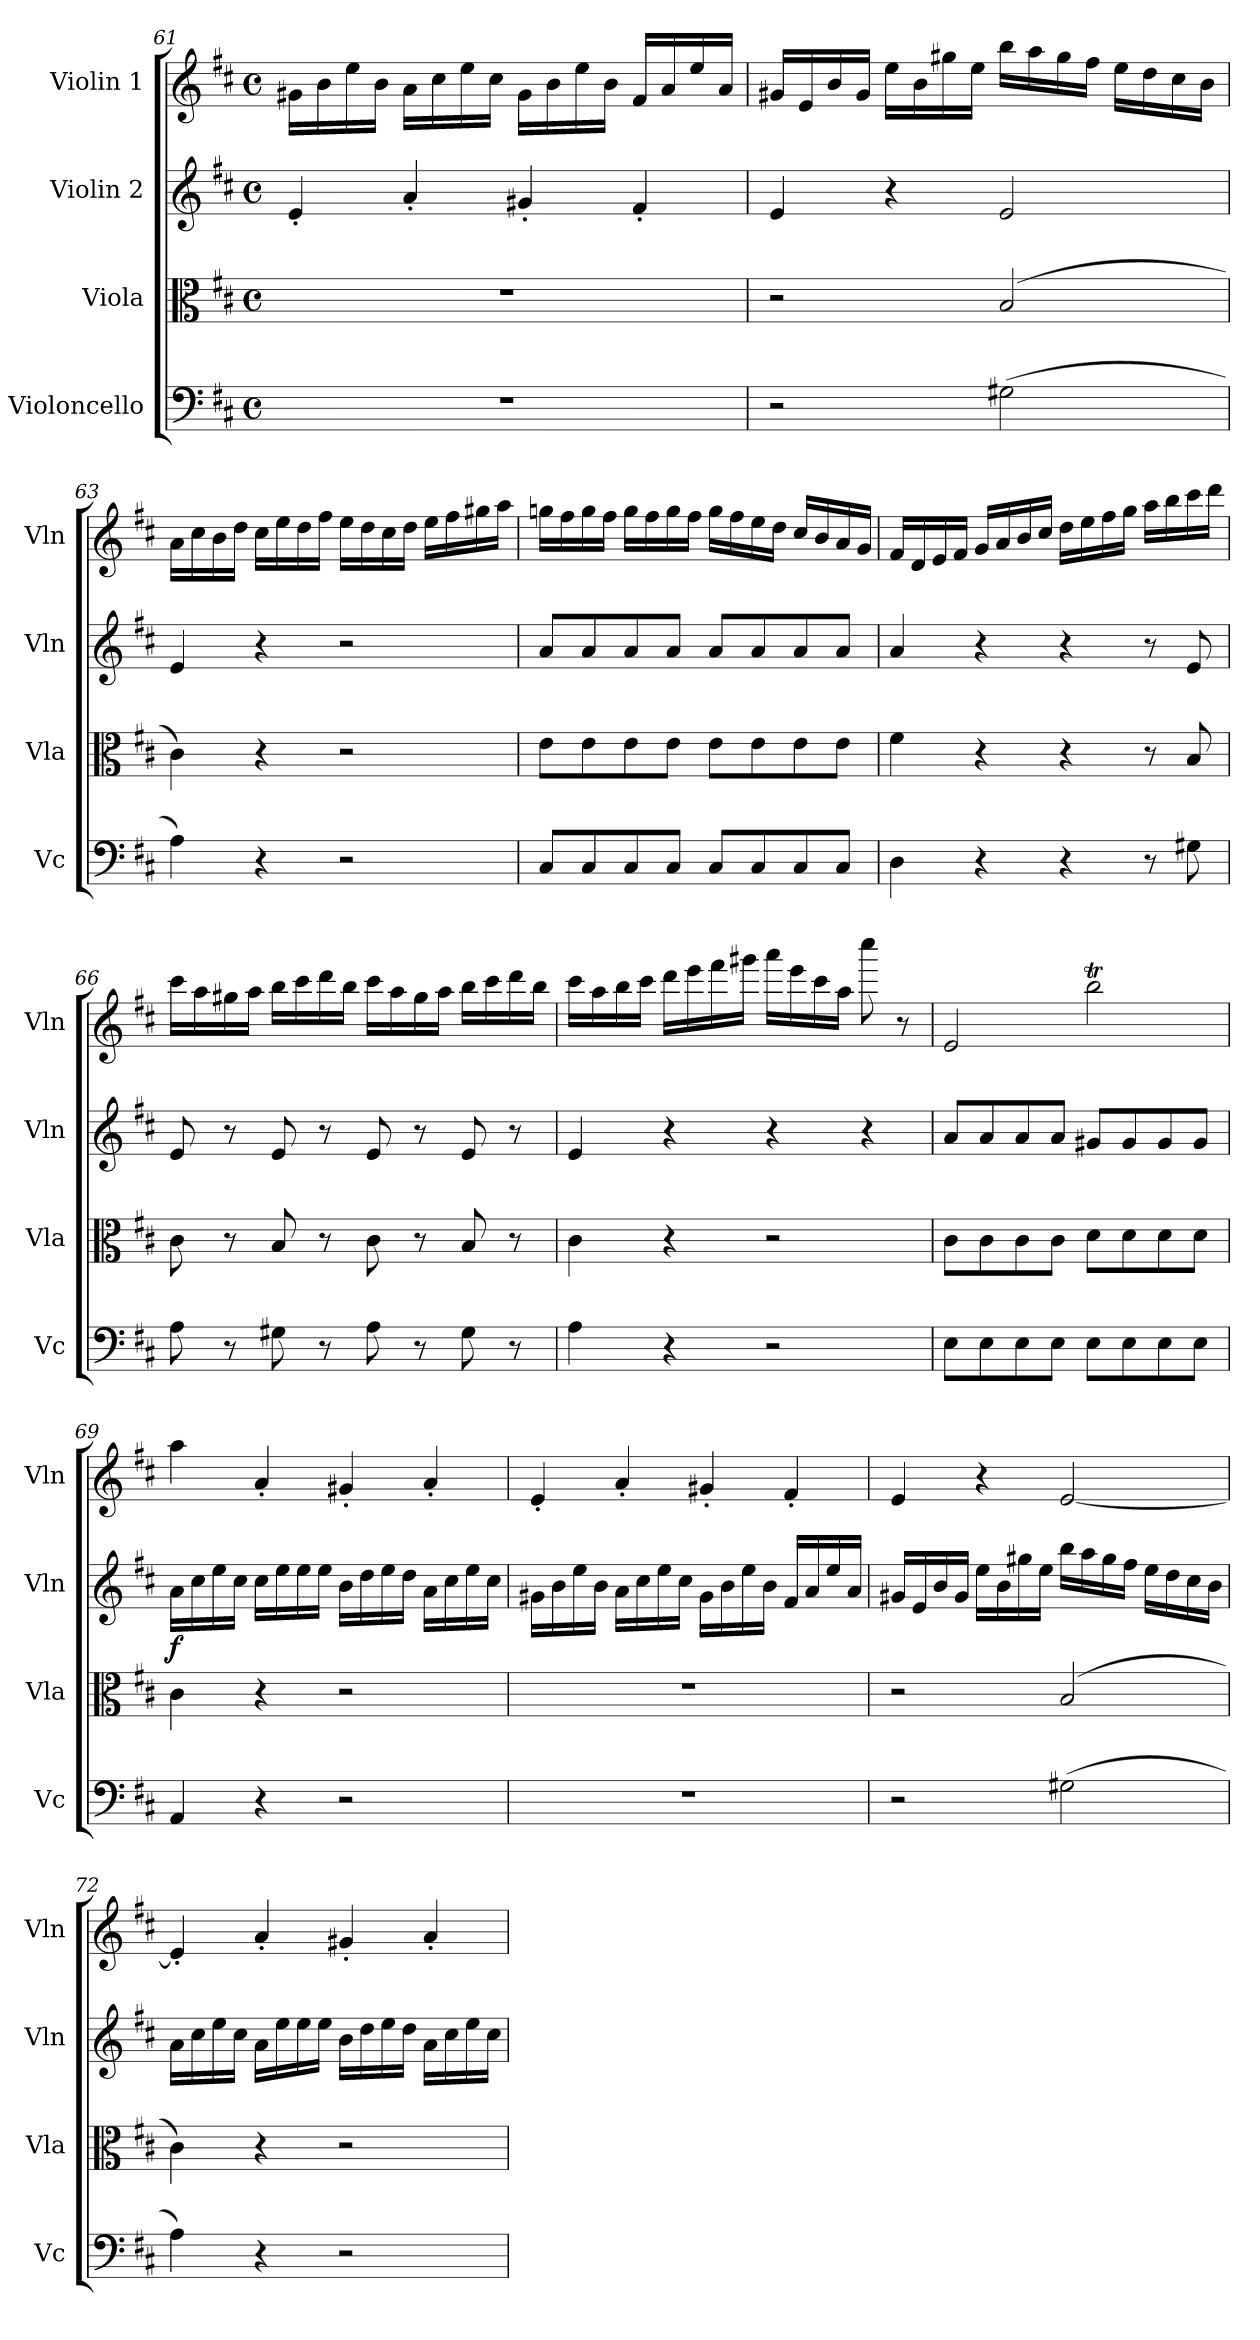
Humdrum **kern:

**kern	**kern	**kern	**dynam	**kern
*part4	*part3	*part2	*part2	*part1
*staff4	*staff3	*staff2	*staff2	*staff1
*I"Violoncello	*I"Viola	*I"Violin 2	*	*I"Violin 1
*I'Vc	*I'Vla	*I'Vln	*	*I'Vln
*clefF4	*clefC3	*clefG2	*	*clefG2
*k[f#c#]	*k[f#c#]	*k[f#c#]	*	*k[f#c#]
*M4/4	*M4/4	*M4/4	*	*M4/4
*met(c)	*met(c)	*met(c)	*	*met(c)
=61	=61	=61	=61	=61
1r	1r	4e'/	.	16g#X\LL
.	.	.	.	16b\
.	.	.	.	16ee\
.	.	.	.	16b\JJ
.	.	4a'/	.	16a\LL
.	.	.	.	16cc#\
.	.	.	.	16ee\
.	.	.	.	16cc#\JJ
.	.	4g#X'/	.	16g#\LL
.	.	.	.	16b\
.	.	.	.	16ee\
.	.	.	.	16b\JJ
.	.	4f#'/	.	16f#/LL
.	.	.	.	16a/
.	.	.	.	16ee/
.	.	.	.	16a/JJ
!!LO:LB:g=z
=62	=62	=62	=62	=62
2r	2r	4e/	.	16g#X/LL
.	.	.	.	16e/
.	.	.	.	16b/
.	.	.	.	16g#/JJ
.	.	4r	.	16ee\LL
.	.	.	.	16b\
.	.	.	.	16gg#j\
.	.	.	.	16ee\JJ
(2G#X\	(2B/	2e/	.	16bb\LL
.	.	.	.	16aa\
.	.	.	.	16gg#\
.	.	.	.	16ff#\JJ
.	.	.	.	16ee\LL
.	.	.	.	16dd\
.	.	.	.	16cc#\
.	.	.	.	16b\JJ
=63	=63	=63	=63	=63
4A\)	4c#\)	4e/	.	16a\LL
.	.	.	.	16cc#\
.	.	.	.	16b\
.	.	.	.	16dd\JJ
4r	4r	4r	.	16cc#\LL
.	.	.	.	16ee\
.	.	.	.	16dd\
.	.	.	.	16ff#\JJ
2r	2r	2r	.	16ee\LL
.	.	.	.	16dd\
.	.	.	.	16cc#\
.	.	.	.	16dd\JJ
.	.	.	.	16ee\LL
.	.	.	.	16ff#\
.	.	.	.	16gg#X\
.	.	.	.	16aa\JJ
!!LO:LB:g=z
=64	=64	=64	=64	=64
8C#/L	8e\L	8a/L	.	16ggn\LL
.	.	.	.	16ff#\
8C#/	8e\	8a/	.	16gg\
.	.	.	.	16ff#\JJ
8C#/	8e\	8a/	.	16gg\LL
.	.	.	.	16ff#\
8C#/J	8e\J	8a/J	.	16gg\
.	.	.	.	16ff#\JJ
8C#/L	8e\L	8a/L	.	16gg\LL
.	.	.	.	16ff#\
8C#/	8e\	8a/	.	16ee\
.	.	.	.	16dd\JJ
8C#/	8e\	8a/	.	16cc#/LL
.	.	.	.	16b/
8C#/J	8e\J	8a/J	.	16a/
.	.	.	.	16g/JJ
!!LO:PB:g=z
=65	=65	=65	=65	=65
4D\	4f#\	4a/	.	16f#/LL
.	.	.	.	16d/
.	.	.	.	16e/
.	.	.	.	16f#/JJ
4r	4r	4r	.	16g/LL
.	.	.	.	16a/
.	.	.	.	16b/
.	.	.	.	16cc#/JJ
4r	4r	4r	.	16dd\LL
.	.	.	.	16ee\
.	.	.	.	16ff#\
.	.	.	.	16gg\JJ
8r	8r	8r	.	16aa\LL
.	.	.	.	16bb\
8G#X\	8B/	8e/	.	16ccc#\
.	.	.	.	16ddd\JJ
=66	=66	=66	=66	=66
8A\	8c#\	8e/	.	16ccc#\LL
.	.	.	.	16aa\
8r	8r	8r	.	16gg#X\
.	.	.	.	16aa\JJ
8G#X\	8B/	8e/	.	16bb\LL
.	.	.	.	16ccc#\
8r	8r	8r	.	16ddd\
.	.	.	.	16bb\JJ
8A\	8c#\	8e/	.	16ccc#\LL
.	.	.	.	16aa\
8r	8r	8r	.	16gg#\
.	.	.	.	16aa\JJ
8G#\	8B/	8e/	.	16bb\LL
.	.	.	.	16ccc#\
8r	8r	8r	.	16ddd\
.	.	.	.	16bb\JJ
!!LO:LB:g=z
=67	=67	=67	=67	=67
4A\	4c#\	4e/	.	16ccc#\LL
.	.	.	.	16aa\
.	.	.	.	16bb\
.	.	.	.	16ccc#\JJ
4r	4r	4r	.	16ddd\LL
.	.	.	.	16eee\
.	.	.	.	16fff#\
.	.	.	.	16ggg#X\JJ
2r	2r	4r	.	16aaa\LL
.	.	.	.	16eee\
.	.	.	.	16ccc#\
.	.	.	.	16aa\JJ
.	.	4r	.	8cccc#\
.	.	.	.	8r
=68	=68	=68	=68	=68
8E\L	8c#\L	8a/L	.	2e/
8E\	8c#\	8a/	.	.
8E\	8c#\	8a/	.	.
8E\J	8c#\J	8a/J	.	.
8E\L	8d\L	8g#X/L	.	2bbT\
8E\	8d\	8g#/	.	.
8E\	8d\	8g#/	.	.
8E\J	8d\J	8g#/J	.	.
!!LO:LB:g=z
=69	=69	=69	=69	=69
!	!	!	!LO:DY:b	!
4AA/	4c#\	16a\LL	f	4aa\
.	.	16cc#\	.	.
.	.	16ee\	.	.
.	.	16cc#\JJ	.	.
4r	4r	16cc#\LL	.	4a'/
.	.	16ee\	.	.
.	.	16ee\	.	.
.	.	16ee\JJ	.	.
2r	2r	16b\LL	.	4g#X'/
.	.	16dd\	.	.
.	.	16ee\	.	.
.	.	16dd\JJ	.	.
.	.	16a\LL	.	4a'/
.	.	16cc#\	.	.
.	.	16ee\	.	.
.	.	16cc#\JJ	.	.
=70	=70	=70	=70	=70
1r	1r	16g#X\LL	.	4e'/
.	.	16b\	.	.
.	.	16ee\	.	.
.	.	16b\JJ	.	.
.	.	16a\LL	.	4a'/
.	.	16cc#\	.	.
.	.	16ee\	.	.
.	.	16cc#\JJ	.	.
.	.	16g#\LL	.	4g#X'/
.	.	16b\	.	.
.	.	16ee\	.	.
.	.	16b\JJ	.	.
.	.	16f#/LL	.	4f#'/
.	.	16a/	.	.
.	.	16ee/	.	.
.	.	16a/JJ	.	.
!!LO:LB:g=z
=71	=71	=71	=71	=71
2r	2r	16g#X/LL	.	4e/
.	.	16e/	.	.
.	.	16b/	.	.
.	.	16g#/JJ	.	.
.	.	16ee\LL	.	4r
.	.	16b\	.	.
.	.	16gg#j\	.	.
.	.	16ee\JJ	.	.
(2G#X\	(2B/	16bb\LL	.	[2e/
.	.	16aa\	.	.
.	.	16gg#\	.	.
.	.	16ff#\JJ	.	.
.	.	16ee\LL	.	.
.	.	16dd\	.	.
.	.	16cc#\	.	.
.	.	16b\JJ	.	.
=72	=72	=72	=72	=72
4A\)	4c#\)	16a\LL	.	4e'/]
.	.	16cc#\	.	.
.	.	16ee\	.	.
.	.	16cc#\JJ	.	.
4r	4r	16a\LL	.	4a'/
.	.	16ee\	.	.
.	.	16ee\	.	.
.	.	16ee\JJ	.	.
2r	2r	16b\LL	.	4g#X'/
.	.	16dd\	.	.
.	.	16ee\	.	.
.	.	16dd\JJ	.	.
.	.	16a\LL	.	4a'/
.	.	16cc#\	.	.
.	.	16ee\	.	.
.	.	16cc#\JJ	.	.
=	=	=	=	=
*-	*-	*-	*-	*-
